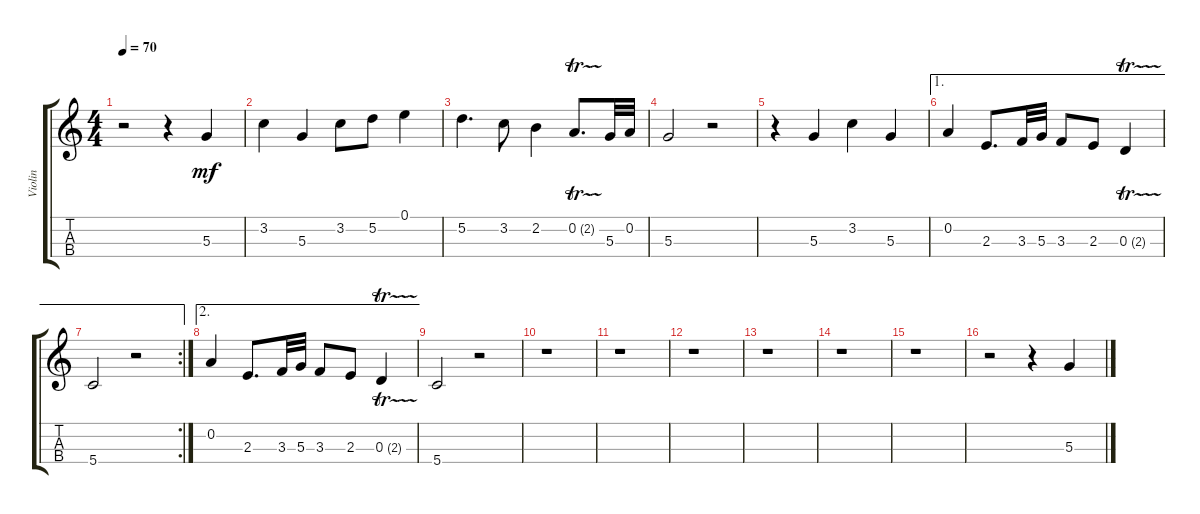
\track ("Violin" "Violin") {instrument violin}
\staff {score tabs}
\tuning (E5 A4 D4 G3) {hide}
\ts (4 4)
\tempo 70
\clef g2
\ks c
r.2{dy mf} r.4 5.3.4 |
3.2.4 5.3.4 3.2.8 5.2.8 0.1.4 |
5.2.4{d} 3.2.8 2.2.4 0.2{tr (2 64)}.8{d} 5.3.32 0.2.32 |
5.3.2 r.2 |
r.4 5.3.4 3.2.4 5.3.4 |
\ae 1
0.2.4 2.3.8{d} 3.3.32 5.3.32 3.3.8 2.3.8 0.3{tr (2 32)}.4 |
\ae 1
\rc 2
5.4.2 r.2 |
\ae 2
0.2.4 2.3.8{d} 3.3.32 5.3.32 3.3.8 2.3.8 0.3{tr (2 32)}.4 |
5.4.2 r.2 |
r.1 |
r.1 |
r.1 |
r.1 |
r.1 |
r.1 |
r.2 r.4 5.3.4
